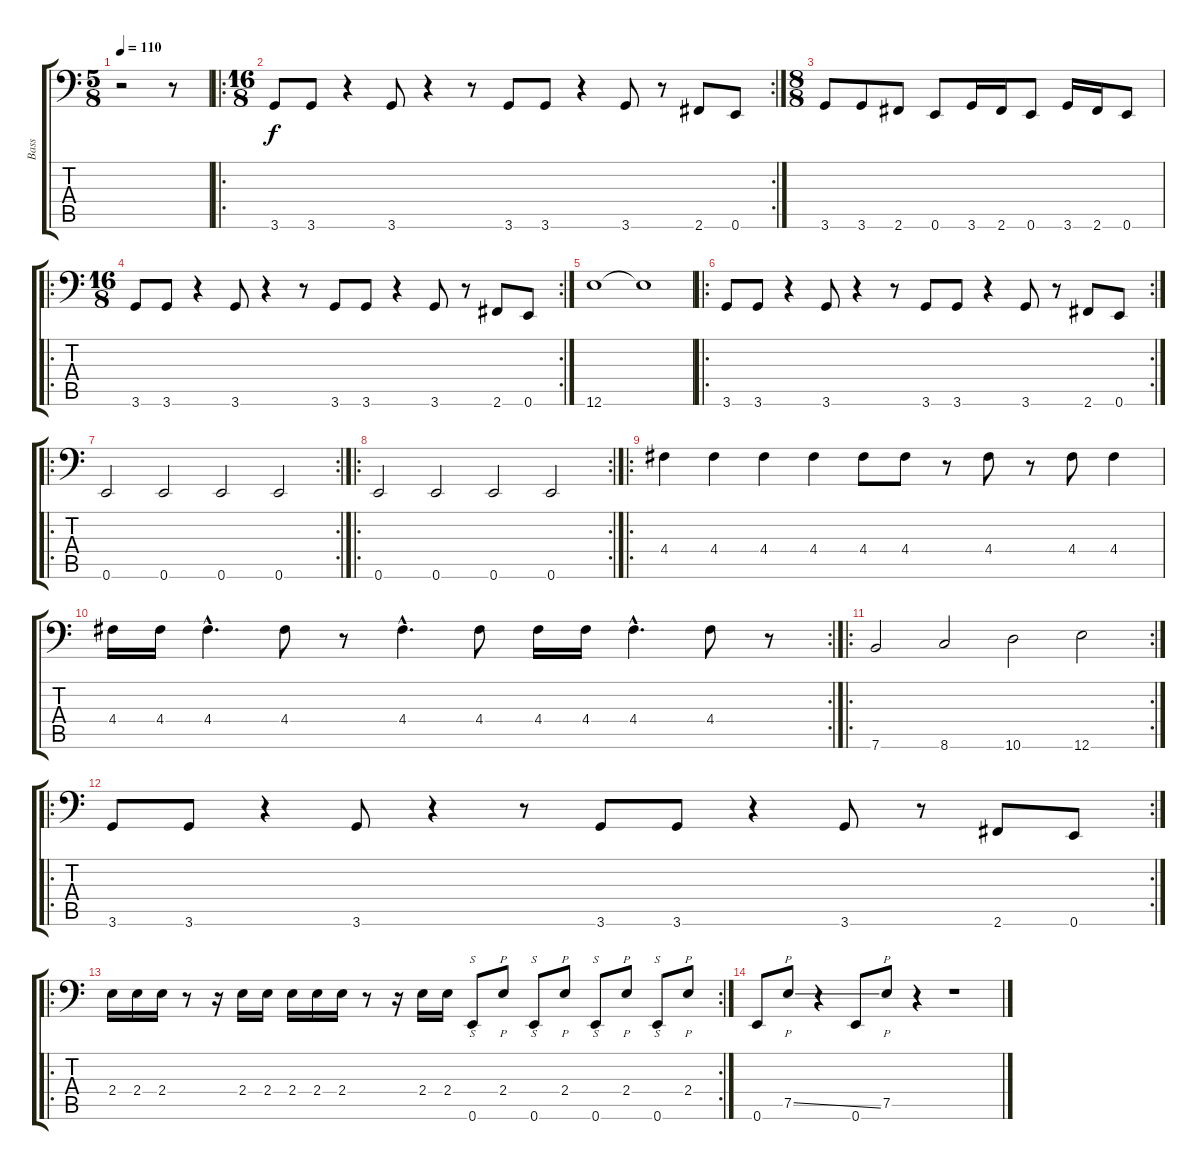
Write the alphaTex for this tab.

\track ("Bass" "Bass") {instrument slapbass1}
\staff {score tabs}
\tuning (E3 B2 G2 D2 A1 E1) {hide}
\ts (5 8)
\tempo 110
\clef f4
\ks c
r.2{dy f instrument slapbass1} r.8 |
\ro
\rc 2
\ts (16 8)
3.6.8 3.6.8 r.4 3.6.8 r.4 r.8 3.6.8 3.6.8 r.4 3.6.8 r.8 2.6.8 0.6.8 |
\ts (8 8)
3.6.8 3.6.8 2.6.8 0.6.8 3.6.16 2.6.16 0.6.8 3.6.16 2.6.16 0.6.8 |
\ro
\rc 2
\ts (16 8)
3.6.8 3.6.8 r.4 3.6.8 r.4 r.8 3.6.8 3.6.8 r.4 3.6.8 r.8 2.6.8 0.6.8 |
12.6.1 12.6{t}.1 |
\ro
\rc 2
3.6.8 3.6.8 r.4 3.6.8 r.4 r.8 3.6.8 3.6.8 r.4 3.6.8 r.8 2.6.8 0.6.8 |
\ro
\rc 2
0.6.2 0.6.2 0.6.2 0.6.2 |
\ro
\rc 2
0.6.2 0.6.2 0.6.2 0.6.2 |
\ro
4.4.4 4.4.4 4.4.4 4.4.4 4.4.8 4.4.8 r.8 4.4.8 r.8 4.4.8 4.4.4 |
\rc 2
4.4.16 4.4.16 4.4{hac}.4{d} 4.4.8 r.8 4.4{hac}.4{d} 4.4.8 4.4.16 4.4.16 4.4{hac}.4{d} 4.4.8 r.8 |
\ro
\rc 2
7.6.2 8.6.2 10.6.2 12.6.2 |
\ro
\rc 2
3.6.8 3.6.8 r.4 3.6.8 r.4 r.8 3.6.8 3.6.8 r.4 3.6.8 r.8 2.6.8 0.6.8 |
\ro
\rc 2
2.4.16 2.4.16 2.4.16 r.8 r.16 2.4.16 2.4.16 2.4.16 2.4.16 2.4.16 r.8 r.16 2.4.16 2.4.16 0.6.8{s} 2.4.8{p} 0.6.8{s} 2.4.8{p} 0.6.8{s} 2.4.8{p} 0.6.8{s} 2.4.8{p} |
0.6.8 7.5{ss}.8{p} r.4 0.6.8 7.5.8{p} r.4 r.1
